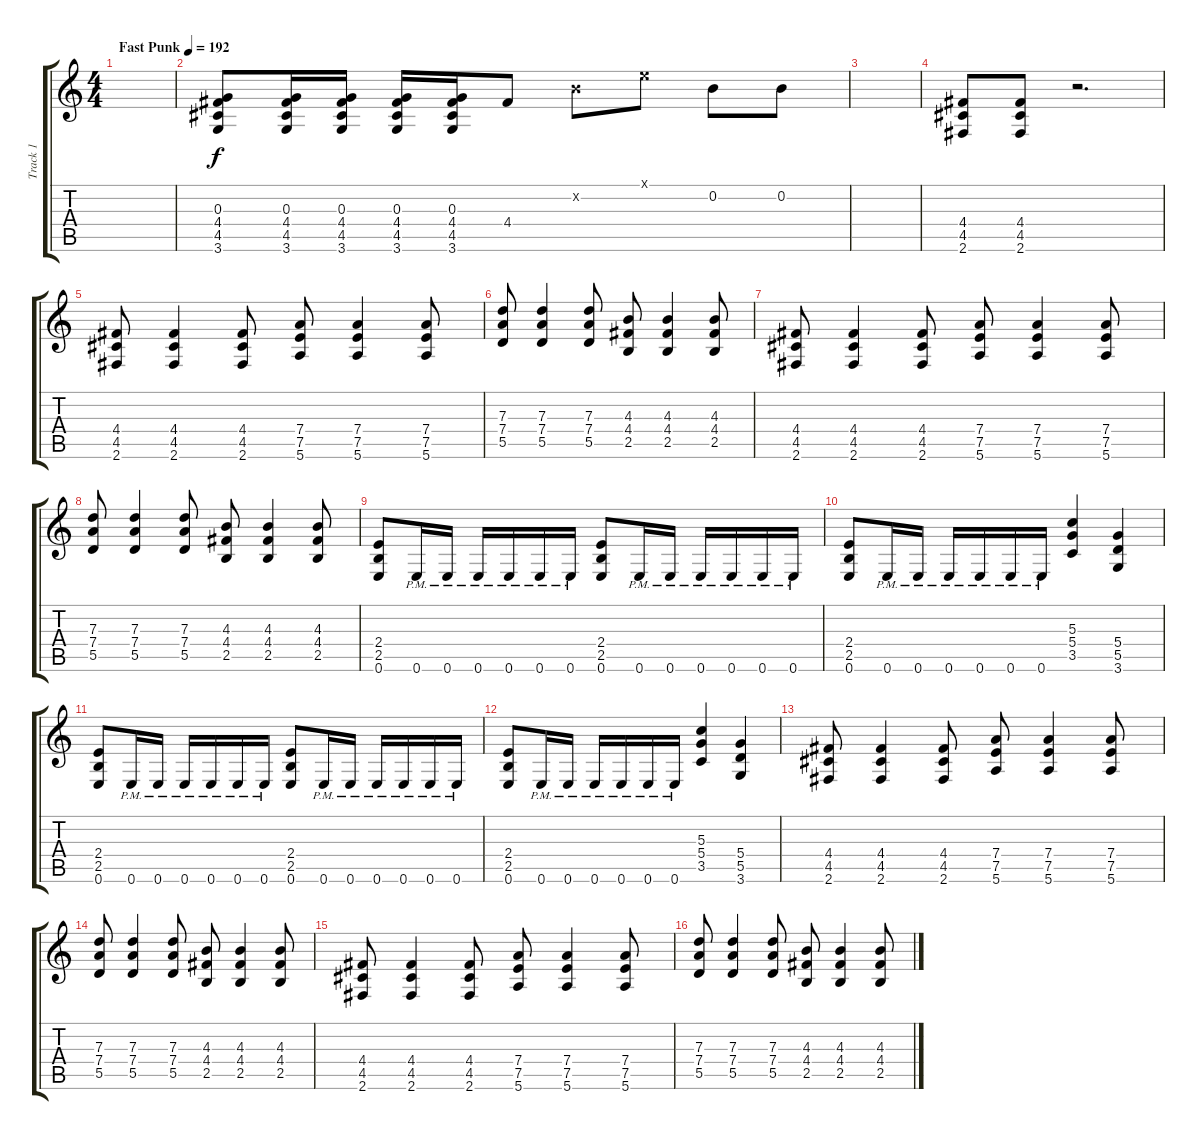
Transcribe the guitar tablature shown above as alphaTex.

\track ("Track 1" "Track 1") {instrument distortionguitar}
\staff {score tabs}
\tuning (E4 B3 G3 D3 A2 E2) {hide}
\ts (4 4)
\tempo (192 "Fast Punk")
\clef g2
\ks c
|
(0.3 4.4 4.5 3.6).8 (0.3 4.4 4.5 3.6).16 (0.3 4.4 4.5 3.6).16 (0.3 4.4 4.5 3.6).16 (0.3 4.4 4.5 3.6).16 4.4.8 0.2{x}.8 0.1{x}.8 0.2.8 0.2.8 |
|
(4.4 4.5 2.6).8 (4.4 4.5 2.6).8 r.2{d} |
(4.4 4.5 2.6).8 (4.4 4.5 2.6).4 (4.4 4.5 2.6).8 (7.4 7.5 5.6).8 (7.4 7.5 5.6).4 (7.4 7.5 5.6).8 |
(7.3 7.4 5.5).8 (7.3 7.4 5.5).4 (7.3 7.4 5.5).8 (4.3 4.4 2.5).8 (4.3 4.4 2.5).4 (4.3 4.4 2.5).8 |
(4.4 4.5 2.6).8 (4.4 4.5 2.6).4 (4.4 4.5 2.6).8 (7.4 7.5 5.6).8 (7.4 7.5 5.6).4 (7.4 7.5 5.6).8 |
(7.3 7.4 5.5).8 (7.3 7.4 5.5).4 (7.3 7.4 5.5).8 (4.3 4.4 2.5).8 (4.3 4.4 2.5).4 (4.3 4.4 2.5).8 |
(2.4 2.5 0.6).8 0.6{pm}.16 0.6{pm}.16 0.6{pm}.16 0.6{pm}.16 0.6{pm}.16 0.6{pm}.16 (2.4 2.5 0.6).8 0.6{pm}.16 0.6{pm}.16 0.6{pm}.16 0.6{pm}.16 0.6{pm}.16 0.6{pm}.16 |
(2.4 2.5 0.6).8 0.6{pm}.16 0.6{pm}.16 0.6{pm}.16 0.6{pm}.16 0.6{pm}.16 0.6{pm}.16 (5.3 5.4 3.5).4 (5.4 5.5 3.6).4 |
(2.4 2.5 0.6).8 0.6{pm}.16 0.6{pm}.16 0.6{pm}.16 0.6{pm}.16 0.6{pm}.16 0.6{pm}.16 (2.4 2.5 0.6).8 0.6{pm}.16 0.6{pm}.16 0.6{pm}.16 0.6{pm}.16 0.6{pm}.16 0.6{pm}.16 |
(2.4 2.5 0.6).8 0.6{pm}.16 0.6{pm}.16 0.6{pm}.16 0.6{pm}.16 0.6{pm}.16 0.6{pm}.16 (5.3 5.4 3.5).4 (5.4 5.5 3.6).4 |
(4.4 4.5 2.6).8 (4.4 4.5 2.6).4 (4.4 4.5 2.6).8 (7.4 7.5 5.6).8 (7.4 7.5 5.6).4 (7.4 7.5 5.6).8 |
(7.3 7.4 5.5).8 (7.3 7.4 5.5).4 (7.3 7.4 5.5).8 (4.3 4.4 2.5).8 (4.3 4.4 2.5).4 (4.3 4.4 2.5).8 |
(4.4 4.5 2.6).8 (4.4 4.5 2.6).4 (4.4 4.5 2.6).8 (7.4 7.5 5.6).8 (7.4 7.5 5.6).4 (7.4 7.5 5.6).8 |
(7.3 7.4 5.5).8 (7.3 7.4 5.5).4 (7.3 7.4 5.5).8 (4.3 4.4 2.5).8 (4.3 4.4 2.5).4 (4.3 4.4 2.5).8
